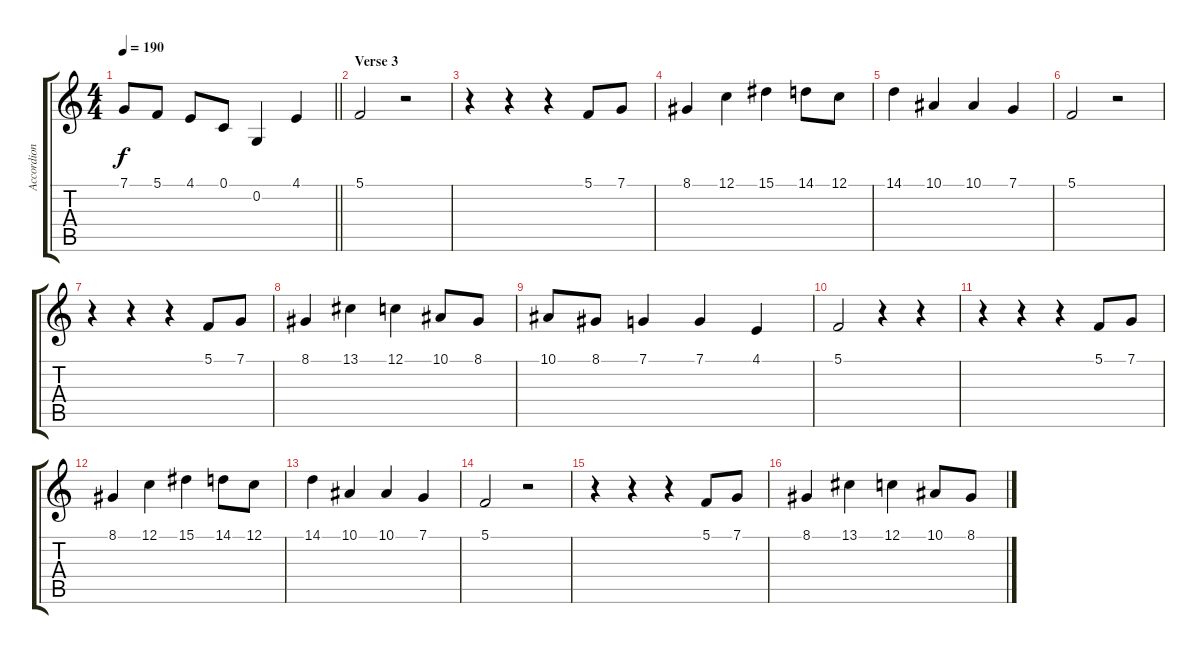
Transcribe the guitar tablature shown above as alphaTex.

\track ("Accordion" "Accordion") {instrument accordion}
\staff {score tabs}
\tuning (C4 G3 Eb3 Bb2 F2 C2) {hide}
\ts (4 4)
\tempo 190
\clef g2
\barLineRight lightlight
\ks c
7.1.8{dy f} 5.1.8 4.1.8 0.1.8 0.2.4 4.1.4 |
\section ("" "Verse 3")
5.1.2 r.2 |
r.4 r.4 r.4 5.1.8 7.1.8 |
8.1.4 12.1.4 15.1.4 14.1.8 12.1.8 |
14.1.4 10.1.4 10.1.4 7.1.4 |
5.1.2 r.2 |
r.4 r.4 r.4 5.1.8 7.1.8 |
8.1.4 13.1.4 12.1.4 10.1.8 8.1.8 |
10.1.8 8.1.8 7.1.4 7.1.4 4.1.4 |
5.1.2 r.4 r.4 |
r.4 r.4 r.4 5.1.8 7.1.8 |
8.1.4 12.1.4 15.1.4 14.1.8 12.1.8 |
14.1.4 10.1.4 10.1.4 7.1.4 |
5.1.2 r.2 |
r.4 r.4 r.4 5.1.8 7.1.8 |
8.1.4 13.1.4 12.1.4 10.1.8 8.1.8
